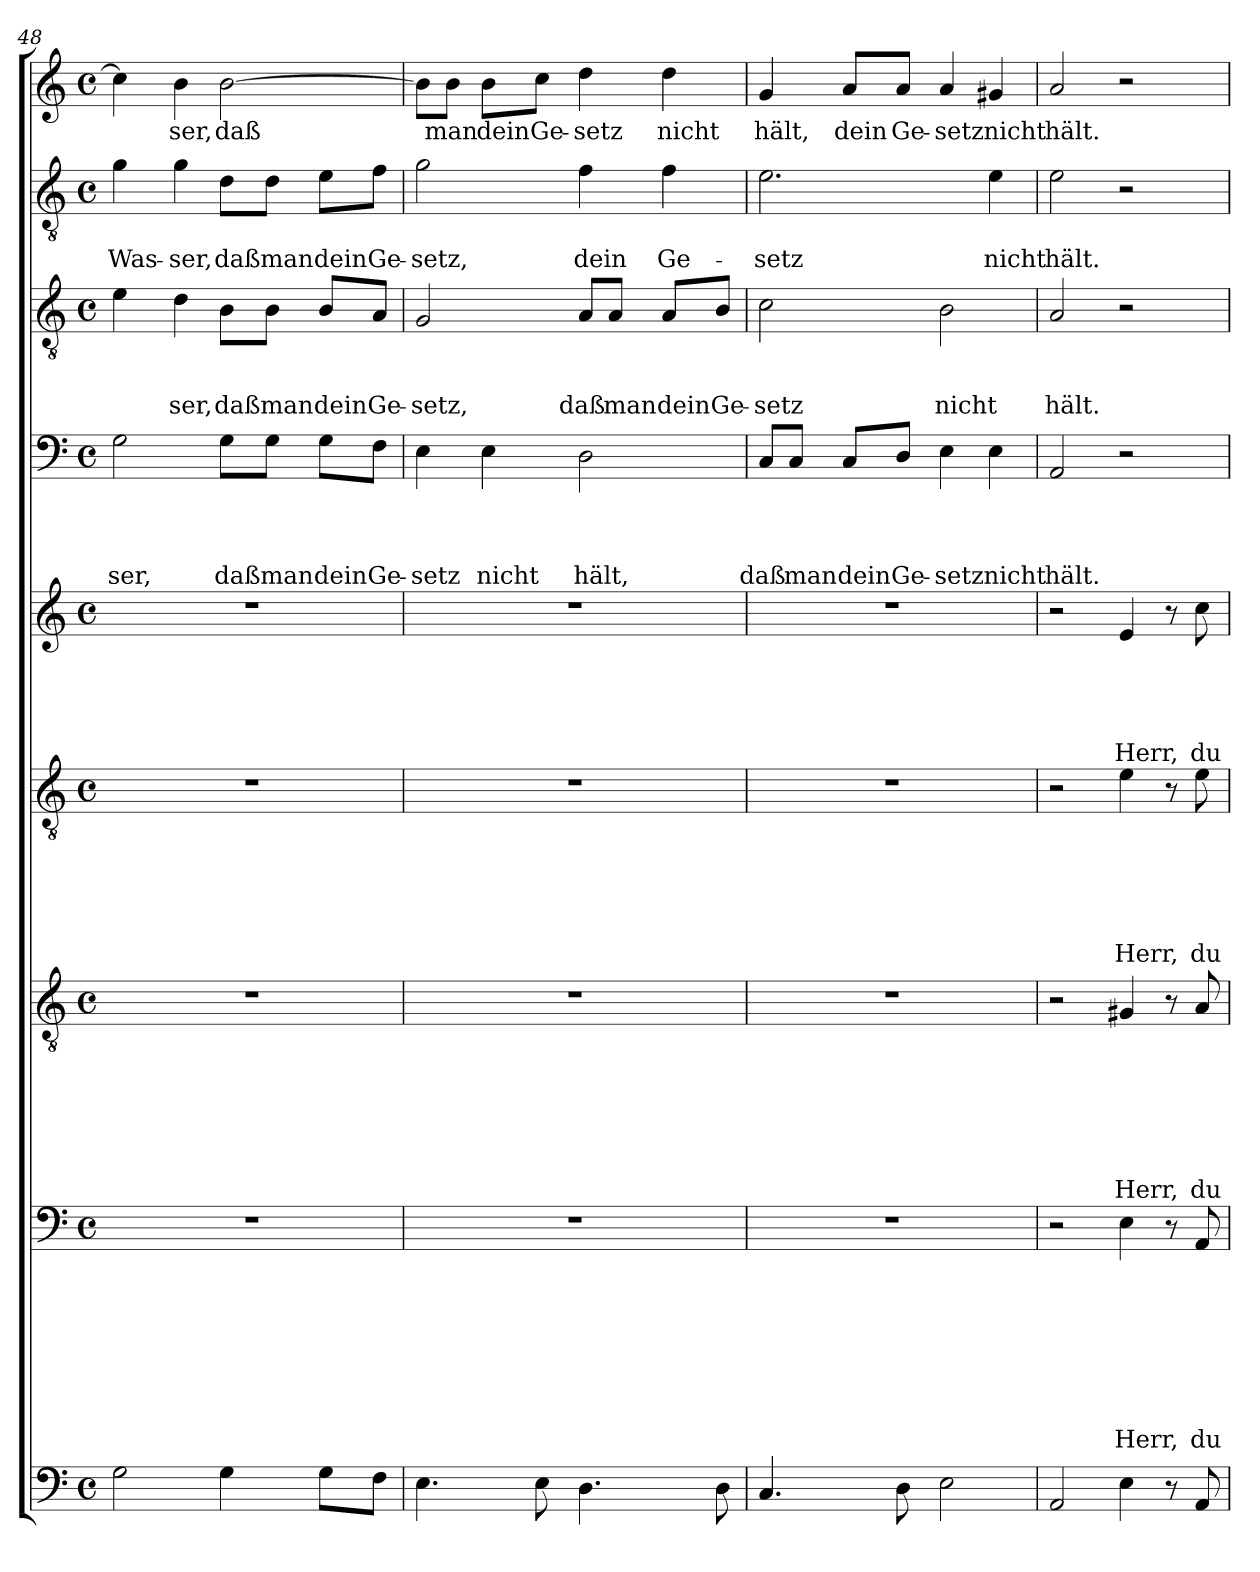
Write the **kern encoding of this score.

**kern	**kern	**text	**text	**text	**text	**text	**text	**text	**text	**kern	**text	**text	**text	**text	**text	**text	**text	**kern	**text	**text	**text	**text	**text	**text	**kern	**text	**text	**text	**text	**text	**kern	**text	**text	**text	**text	**kern	**text	**text	**text	**kern	**text	**text	**kern	**text
*part9	*part8	*part8	*part8	*part8	*part8	*part8	*part8	*part8	*part8	*part7	*part7	*part7	*part7	*part7	*part7	*part7	*part7	*part6	*part6	*part6	*part6	*part6	*part6	*part6	*part5	*part5	*part5	*part5	*part5	*part5	*part4	*part4	*part4	*part4	*part4	*part3	*part3	*part3	*part3	*part2	*part2	*part2	*part1	*part1
*staff9	*staff8	*staff8	*staff8	*staff8	*staff8	*staff8	*staff8	*staff8	*staff8	*staff7	*staff7	*staff7	*staff7	*staff7	*staff7	*staff7	*staff7	*staff6	*staff6	*staff6	*staff6	*staff6	*staff6	*staff6	*staff5	*staff5	*staff5	*staff5	*staff5	*staff5	*staff4	*staff4	*staff4	*staff4	*staff4	*staff3	*staff3	*staff3	*staff3	*staff2	*staff2	*staff2	*staff1	*staff1
*clefF4	*clefF4	*	*	*	*	*	*	*	*	*clefGv2	*	*	*	*	*	*	*	*clefGv2	*	*	*	*	*	*	*clefG2	*	*	*	*	*	*clefF4	*	*	*	*	*clefGv2	*	*	*	*clefGv2	*	*	*clefG2	*
*k[]	*k[]	*	*	*	*	*	*	*	*	*k[]	*	*	*	*	*	*	*	*k[]	*	*	*	*	*	*	*k[]	*	*	*	*	*	*k[]	*	*	*	*	*k[]	*	*	*	*k[]	*	*	*k[]	*
*C:	*C:	*	*	*	*	*	*	*	*	*C:	*	*	*	*	*	*	*	*C:	*	*	*	*	*	*	*C:	*	*	*	*	*	*C:	*	*	*	*	*C:	*	*	*	*C:	*	*	*C:	*
*M4/4	*M4/4	*	*	*	*	*	*	*	*	*M4/4	*	*	*	*	*	*	*	*M4/4	*	*	*	*	*	*	*M4/4	*	*	*	*	*	*M4/4	*	*	*	*	*M4/4	*	*	*	*M4/4	*	*	*M4/4	*
*met(c)	*met(c)	*	*	*	*	*	*	*	*	*met(c)	*	*	*	*	*	*	*	*met(c)	*	*	*	*	*	*	*met(c)	*	*	*	*	*	*met(c)	*	*	*	*	*met(c)	*	*	*	*met(c)	*	*	*met(c)	*
=48	=48	=48	=48	=48	=48	=48	=48	=48	=48	=48	=48	=48	=48	=48	=48	=48	=48	=48	=48	=48	=48	=48	=48	=48	=48	=48	=48	=48	=48	=48	=48	=48	=48	=48	=48	=48	=48	=48	=48	=48	=48	=48	=48	=48
!	!	!	!	!	!	!	!	!	!	!	!	!	!	!	!	!	!	!	!	!	!	!	!	!	!	!	!	!	!	!	!	!	!	!	!LO:LY:b	!	!	!	!	!	!	!LO:LY:b	!	!
2G\	1r	.	.	.	.	.	.	.	.	1r	.	.	.	.	.	.	.	1r	.	.	.	.	.	.	1r	.	.	.	.	.	2G\	.	.	.	-ser,	4e\	.	.	.	4g\	.	Was-	4cc\]	.
!	!	!	!	!	!	!	!	!	!	!	!	!	!	!	!	!	!	!	!	!	!	!	!	!	!	!	!	!	!	!	!	!	!	!	!	!	!	!	!LO:LY:b	!	!	!LO:LY:b	!	!LO:LY:b
.	.	.	.	.	.	.	.	.	.	.	.	.	.	.	.	.	.	.	.	.	.	.	.	.	.	.	.	.	.	.	.	.	.	.	.	4d\	.	.	-ser,	4g\	.	-ser,	4b\	-ser,
!	!	!	!	!	!	!	!	!	!	!	!	!	!	!	!	!	!	!	!	!	!	!	!	!	!	!	!	!	!	!	!	!	!	!	!LO:LY:b	!	!	!	!LO:LY:b	!	!	!LO:LY:b	!	!LO:LY:b
4G\	.	.	.	.	.	.	.	.	.	.	.	.	.	.	.	.	.	.	.	.	.	.	.	.	.	.	.	.	.	.	8G\L	.	.	.	daß	8B\L	.	.	daß	8d\L	.	daß	[2b\	daß
!	!	!	!	!	!	!	!	!	!	!	!	!	!	!	!	!	!	!	!	!	!	!	!	!	!	!	!	!	!	!	!	!	!	!	!LO:LY:b	!	!	!	!LO:LY:b	!	!	!LO:LY:b	!	!
.	.	.	.	.	.	.	.	.	.	.	.	.	.	.	.	.	.	.	.	.	.	.	.	.	.	.	.	.	.	.	8G\J	.	.	.	man	8B\J	.	.	man	8d\J	.	man	.	.
!	!	!	!	!	!	!	!	!	!	!	!	!	!	!	!	!	!	!	!	!	!	!	!	!	!	!	!	!	!	!	!	!	!	!	!LO:LY:b	!	!	!	!LO:LY:b	!	!	!LO:LY:b	!	!
8G\L	.	.	.	.	.	.	.	.	.	.	.	.	.	.	.	.	.	.	.	.	.	.	.	.	.	.	.	.	.	.	8G\L	.	.	.	dein	8B/L	.	.	dein	8e\L	.	dein	.	.
!	!	!	!	!	!	!	!	!	!	!	!	!	!	!	!	!	!	!	!	!	!	!	!	!	!	!	!	!	!	!	!	!	!	!	!LO:LY:b	!	!	!	!LO:LY:b	!	!	!LO:LY:b	!	!
8F\J	.	.	.	.	.	.	.	.	.	.	.	.	.	.	.	.	.	.	.	.	.	.	.	.	.	.	.	.	.	.	8F\J	.	.	.	Ge-	8A/J	.	.	Ge-	8f\J	.	Ge-	.	.
!!LO:LB:g=z
=49	=49	=49	=49	=49	=49	=49	=49	=49	=49	=49	=49	=49	=49	=49	=49	=49	=49	=49	=49	=49	=49	=49	=49	=49	=49	=49	=49	=49	=49	=49	=49	=49	=49	=49	=49	=49	=49	=49	=49	=49	=49	=49	=49	=49
!	!	!	!	!	!	!	!	!	!	!	!	!	!	!	!	!	!	!	!	!	!	!	!	!	!	!	!	!	!	!	!	!	!	!	!LO:LY:b	!	!	!	!LO:LY:b	!	!	!LO:LY:b	!	!
4.E\	1r	.	.	.	.	.	.	.	.	1r	.	.	.	.	.	.	.	1r	.	.	.	.	.	.	1r	.	.	.	.	.	4E\	.	.	.	-setz	2G/	.	.	-setz,	2g\	.	-setz,	8b\L]	.
!	!	!	!	!	!	!	!	!	!	!	!	!	!	!	!	!	!	!	!	!	!	!	!	!	!	!	!	!	!	!	!	!	!	!	!	!	!	!	!	!	!	!	!	!LO:LY:b
.	.	.	.	.	.	.	.	.	.	.	.	.	.	.	.	.	.	.	.	.	.	.	.	.	.	.	.	.	.	.	.	.	.	.	.	.	.	.	.	.	.	.	8b\J	man
!	!	!	!	!	!	!	!	!	!	!	!	!	!	!	!	!	!	!	!	!	!	!	!	!	!	!	!	!	!	!	!	!	!	!	!LO:LY:b	!	!	!	!	!	!	!	!	!LO:LY:b
.	.	.	.	.	.	.	.	.	.	.	.	.	.	.	.	.	.	.	.	.	.	.	.	.	.	.	.	.	.	.	4E\	.	.	.	nicht	.	.	.	.	.	.	.	8b\L	dein
!	!	!	!	!	!	!	!	!	!	!	!	!	!	!	!	!	!	!	!	!	!	!	!	!	!	!	!	!	!	!	!	!	!	!	!	!	!	!	!	!	!	!	!	!LO:LY:b
8E\	.	.	.	.	.	.	.	.	.	.	.	.	.	.	.	.	.	.	.	.	.	.	.	.	.	.	.	.	.	.	.	.	.	.	.	.	.	.	.	.	.	.	8cc\J	Ge-
!	!	!	!	!	!	!	!	!	!	!	!	!	!	!	!	!	!	!	!	!	!	!	!	!	!	!	!	!	!	!	!	!	!	!	!LO:LY:b	!	!	!	!LO:LY:b	!	!	!LO:LY:b	!	!LO:LY:b
4.D\	.	.	.	.	.	.	.	.	.	.	.	.	.	.	.	.	.	.	.	.	.	.	.	.	.	.	.	.	.	.	2D\	.	.	.	hält,	8A/L	.	.	daß	4f\	.	dein	4dd\	-setz
!	!	!	!	!	!	!	!	!	!	!	!	!	!	!	!	!	!	!	!	!	!	!	!	!	!	!	!	!	!	!	!	!	!	!	!	!	!	!	!LO:LY:b	!	!	!	!	!
.	.	.	.	.	.	.	.	.	.	.	.	.	.	.	.	.	.	.	.	.	.	.	.	.	.	.	.	.	.	.	.	.	.	.	.	8A/J	.	.	man	.	.	.	.	.
!	!	!	!	!	!	!	!	!	!	!	!	!	!	!	!	!	!	!	!	!	!	!	!	!	!	!	!	!	!	!	!	!	!	!	!	!	!	!	!LO:LY:b	!	!	!LO:LY:b	!	!LO:LY:b
.	.	.	.	.	.	.	.	.	.	.	.	.	.	.	.	.	.	.	.	.	.	.	.	.	.	.	.	.	.	.	.	.	.	.	.	8A/L	.	.	dein	4f\	.	Ge-	4dd\	nicht
!	!	!	!	!	!	!	!	!	!	!	!	!	!	!	!	!	!	!	!	!	!	!	!	!	!	!	!	!	!	!	!	!	!	!	!	!	!	!	!LO:LY:b	!	!	!	!	!
8D\	.	.	.	.	.	.	.	.	.	.	.	.	.	.	.	.	.	.	.	.	.	.	.	.	.	.	.	.	.	.	.	.	.	.	.	8B/J	.	.	Ge-	.	.	.	.	.
=50	=50	=50	=50	=50	=50	=50	=50	=50	=50	=50	=50	=50	=50	=50	=50	=50	=50	=50	=50	=50	=50	=50	=50	=50	=50	=50	=50	=50	=50	=50	=50	=50	=50	=50	=50	=50	=50	=50	=50	=50	=50	=50	=50	=50
!	!	!	!	!	!	!	!	!	!	!	!	!	!	!	!	!	!	!	!	!	!	!	!	!	!	!	!	!	!	!	!	!	!	!	!LO:LY:b	!	!	!	!LO:LY:b	!	!	!LO:LY:b	!	!LO:LY:b
4.C/	1r	.	.	.	.	.	.	.	.	1r	.	.	.	.	.	.	.	1r	.	.	.	.	.	.	1r	.	.	.	.	.	8C/L	.	.	.	daß	2c\	.	.	-setz	2.e\	.	-setz	4g/	hält,
!	!	!	!	!	!	!	!	!	!	!	!	!	!	!	!	!	!	!	!	!	!	!	!	!	!	!	!	!	!	!	!	!	!	!	!LO:LY:b	!	!	!	!	!	!	!	!	!
.	.	.	.	.	.	.	.	.	.	.	.	.	.	.	.	.	.	.	.	.	.	.	.	.	.	.	.	.	.	.	8C/J	.	.	.	man	.	.	.	.	.	.	.	.	.
!	!	!	!	!	!	!	!	!	!	!	!	!	!	!	!	!	!	!	!	!	!	!	!	!	!	!	!	!	!	!	!	!	!	!	!LO:LY:b	!	!	!	!	!	!	!	!	!LO:LY:b
.	.	.	.	.	.	.	.	.	.	.	.	.	.	.	.	.	.	.	.	.	.	.	.	.	.	.	.	.	.	.	8C/L	.	.	.	dein	.	.	.	.	.	.	.	8a/L	dein
!	!	!	!	!	!	!	!	!	!	!	!	!	!	!	!	!	!	!	!	!	!	!	!	!	!	!	!	!	!	!	!	!	!	!	!LO:LY:b	!	!	!	!	!	!	!	!	!LO:LY:b
8D\	.	.	.	.	.	.	.	.	.	.	.	.	.	.	.	.	.	.	.	.	.	.	.	.	.	.	.	.	.	.	8D/J	.	.	.	Ge-	.	.	.	.	.	.	.	8a/J	Ge-
!	!	!	!	!	!	!	!	!	!	!	!	!	!	!	!	!	!	!	!	!	!	!	!	!	!	!	!	!	!	!	!	!	!	!	!LO:LY:b	!	!	!	!LO:LY:b	!	!	!	!	!LO:LY:b
2E\	.	.	.	.	.	.	.	.	.	.	.	.	.	.	.	.	.	.	.	.	.	.	.	.	.	.	.	.	.	.	4E\	.	.	.	-setz	2B\	.	.	nicht	.	.	.	4a/	-setz
!	!	!	!	!	!	!	!	!	!	!	!	!	!	!	!	!	!	!	!	!	!	!	!	!	!	!	!	!	!	!	!	!	!	!	!LO:LY:b	!	!	!	!	!	!	!LO:LY:b	!	!LO:LY:b
.	.	.	.	.	.	.	.	.	.	.	.	.	.	.	.	.	.	.	.	.	.	.	.	.	.	.	.	.	.	.	4E\	.	.	.	nicht	.	.	.	.	4e\	.	nicht	4g#X/	nicht
=51	=51	=51	=51	=51	=51	=51	=51	=51	=51	=51	=51	=51	=51	=51	=51	=51	=51	=51	=51	=51	=51	=51	=51	=51	=51	=51	=51	=51	=51	=51	=51	=51	=51	=51	=51	=51	=51	=51	=51	=51	=51	=51	=51	=51
!	!	!	!	!	!	!	!	!	!	!	!	!	!	!	!	!	!	!	!	!	!	!	!	!	!	!	!	!	!	!	!	!	!	!	!LO:LY:b	!	!	!	!LO:LY:b	!	!	!LO:LY:b	!	!LO:LY:b
2AA/	2r	.	.	.	.	.	.	.	.	2r	.	.	.	.	.	.	.	2r	.	.	.	.	.	.	2r	.	.	.	.	.	2AA/	.	.	.	hält.	2A/	.	.	hält.	2e\	.	hält.	2a/	hält.
!	!	!	!	!	!	!	!	!	!LO:LY:b	!	!	!	!	!	!	!	!LO:LY:b	!	!	!	!	!	!	!LO:LY:b	!	!	!	!	!	!LO:LY:b	!	!	!	!	!	!	!	!	!	!	!	!	!	!
4E\	4E\	.	.	.	.	.	.	.	Herr,	4G#X/	.	.	.	.	.	.	Herr,	4e\	.	.	.	.	.	Herr,	4e/	.	.	.	.	Herr,	2r	.	.	.	.	2r	.	.	.	2r	.	.	2r	.
8r	8r	.	.	.	.	.	.	.	.	8r	.	.	.	.	.	.	.	8r	.	.	.	.	.	.	8r	.	.	.	.	.	.	.	.	.	.	.	.	.	.	.	.	.	.	.
!	!	!	!	!	!	!	!	!	!LO:LY:b	!	!	!	!	!	!	!	!LO:LY:b	!	!	!	!	!	!	!LO:LY:b	!	!	!	!	!	!LO:LY:b	!	!	!	!	!	!	!	!	!	!	!	!	!	!
8AA/	8AA/	.	.	.	.	.	.	.	du	8A/	.	.	.	.	.	.	du	8e\	.	.	.	.	.	du	8cc\	.	.	.	.	du	.	.	.	.	.	.	.	.	.	.	.	.	.	.
=	=	=	=	=	=	=	=	=	=	=	=	=	=	=	=	=	=	=	=	=	=	=	=	=	=	=	=	=	=	=	=	=	=	=	=	=	=	=	=	=	=	=	=	=
*-	*-	*-	*-	*-	*-	*-	*-	*-	*-	*-	*-	*-	*-	*-	*-	*-	*-	*-	*-	*-	*-	*-	*-	*-	*-	*-	*-	*-	*-	*-	*-	*-	*-	*-	*-	*-	*-	*-	*-	*-	*-	*-	*-	*-
